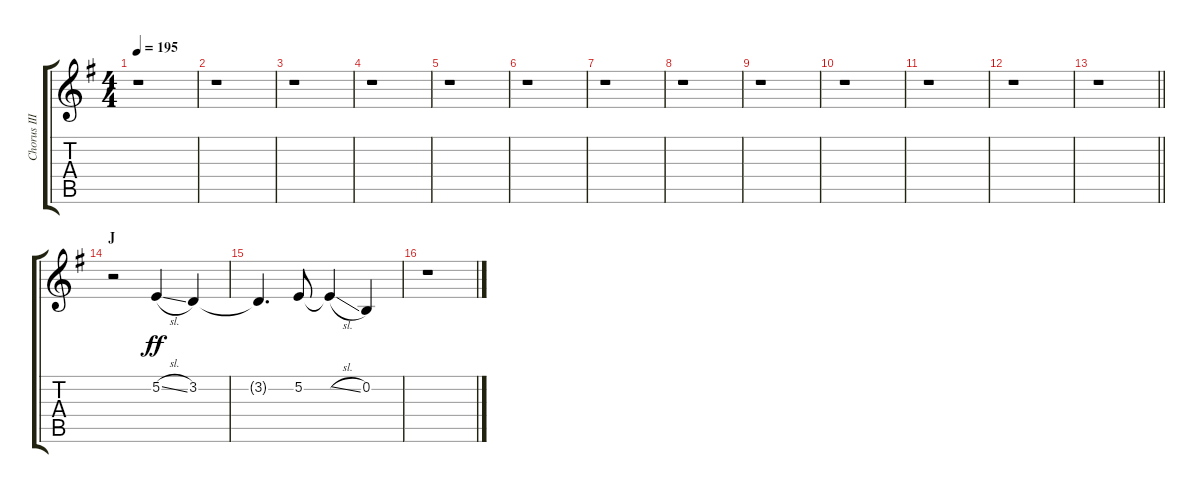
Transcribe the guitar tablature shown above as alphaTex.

\track ("Chorus III" "Chorus III") {instrument voiceoohs}
\staff {score tabs}
\tuning (E4 B3 G3 D3 A2 E2) {hide}
\ts (4 4)
\tempo 195
\clef g2
\ks g
r.1{dy ff} |
r.1 |
r.1 |
r.1 |
r.1 |
r.1 |
r.1 |
r.1 |
r.1 |
r.1 |
r.1 |
r.1 |
\barLineRight lightlight
r.1 |
\section ("" "J")
r.2 5.2{sl}.4 3.2.4 |
3.2{t}.4{d} 5.2.8 5.2{sl t}.4 0.2.4 |
r.1
